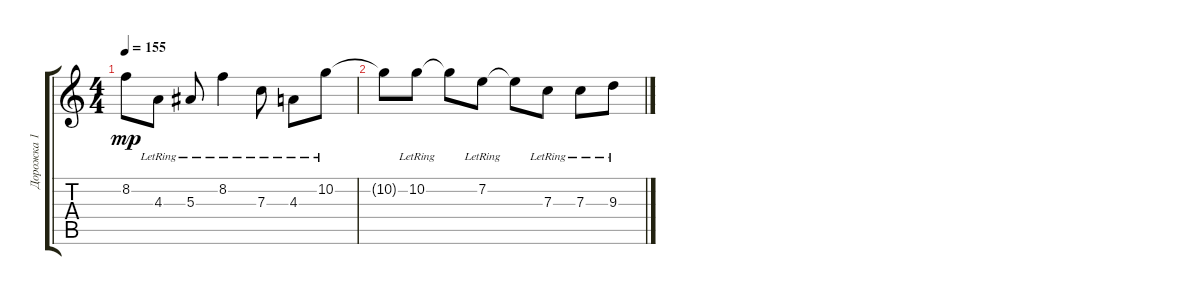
\track ("Дорожка 1" "Дорожка 1") {instrument acousticguitarsteel}
\staff {score tabs}
\tuning (D4 A3 F3 C3 G2 D2) {hide}
\ts (4 4)
\tempo 155
\clef g2
\ks c
8.2{t}.8{dy mp} 4.3{lr}.8 5.3{lr}.8 8.2{lr}.4 7.3{lr}.8 4.3{lr}.8 10.2{lr}.8 |
10.2{t}.8 10.2{lr}.8 10.2{t}.8 7.2{lr}.8 7.2{t}.8 7.3{lr}.8 7.3{lr}.8 9.3{lr}.8
